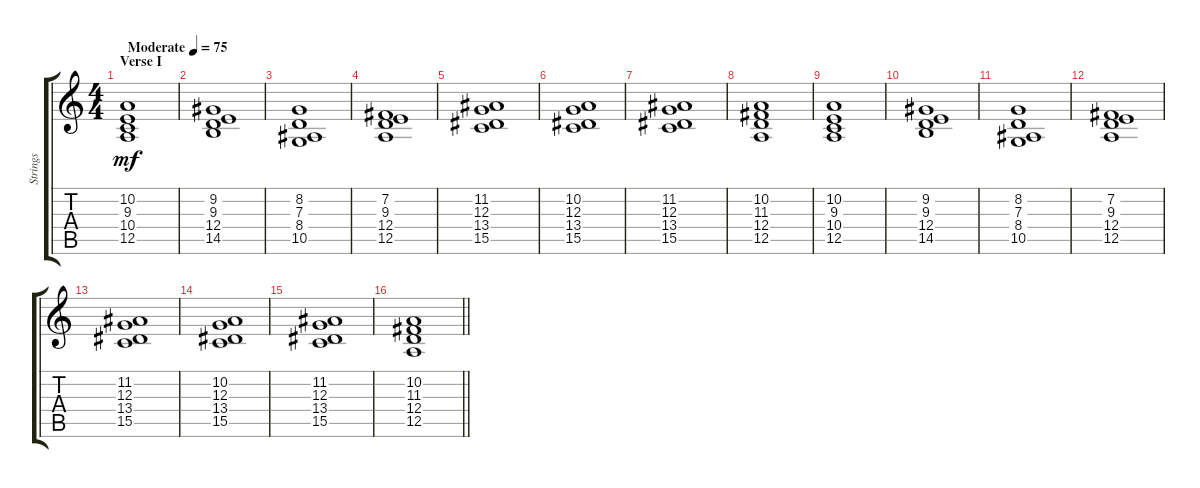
\track ("Strings" "Strings") {instrument pad2warm}
\staff {score tabs}
\tuning (E4 B3 G3 D3 A2 E2) {hide}
\ts (4 4)
\section ("" "Verse I")
\tempo (75 "Moderate")
\clef g2
\ks c
(10.2 9.3 10.4 12.5).1{dy mf instrument pad2warm} |
(9.2 9.3 12.4 14.5).1 |
(8.2 7.3 8.4 10.5).1 |
(7.2 9.3 12.4 12.5).1 |
(11.2 12.3 13.4 15.5).1 |
(10.2 12.3 13.4 15.5).1 |
(11.2 12.3 13.4 15.5).1 |
(10.2 11.3 12.4 12.5).1 |
(10.2 9.3 10.4 12.5).1 |
(9.2 9.3 12.4 14.5).1 |
(8.2 7.3 8.4 10.5).1 |
(7.2 9.3 12.4 12.5).1 |
(11.2 12.3 13.4 15.5).1 |
(10.2 12.3 13.4 15.5).1 |
(11.2 12.3 13.4 15.5).1 |
\barLineRight lightlight
(10.2 11.3 12.4 12.5).1
